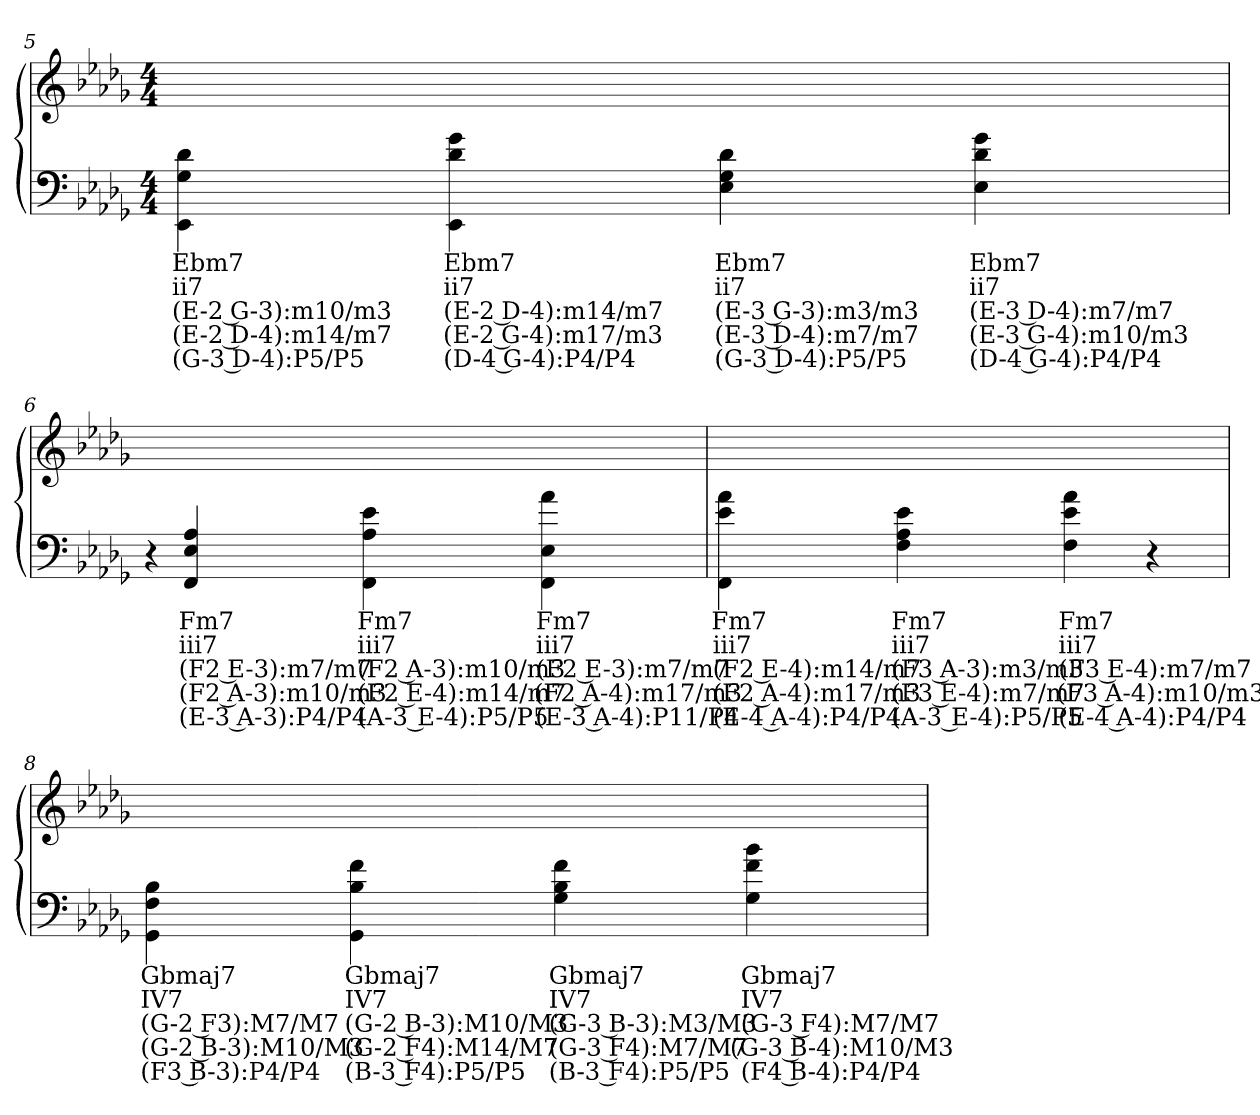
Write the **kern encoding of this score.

**kern	**text	**text	**text	**text	**text	**kern
*part2	*part2	*part2	*part2	*part2	*part2	*part1
*staff2	*staff2	*staff2	*staff2	*staff2	*staff2	*staff1
*clefF4	*	*	*	*	*	*clefG2
*k[b-e-a-d-g-]	*	*	*	*	*	*k[b-e-a-d-g-]
*D-:	*	*	*	*	*	*D-:
*M4/4	*	*	*	*	*	*M4/4
=5	=5	=5	=5	=5	=5	=5
4EE- 4G- 4d-	Ebm7	ii7	(E-2 G-3):m10/m3	(E-2 D-4):m14/m7	(G-3 D-4):P5/P5	1ryy
4EE- 4d- 4g-	Ebm7	ii7	(E-2 D-4):m14/m7	(E-2 G-4):m17/m3	(D-4 G-4):P4/P4	.
4E- 4G- 4d-	Ebm7	ii7	(E-3 G-3):m3/m3	(E-3 D-4):m7/m7	(G-3 D-4):P5/P5	.
4E- 4d- 4g-	Ebm7	ii7	(E-3 D-4):m7/m7	(E-3 G-4):m10/m3	(D-4 G-4):P4/P4	.
=6	=6	=6	=6	=6	=6	=6
4r	.	.	.	.	.	1ryy
4FF 4E- 4A-	Fm7	iii7	(F2 E-3):m7/m7	(F2 A-3):m10/m3	(E-3 A-3):P4/P4	.
4FF 4A- 4e-	Fm7	iii7	(F2 A-3):m10/m3	(F2 E-4):m14/m7	(A-3 E-4):P5/P5	.
4FF 4E- 4a-	Fm7	iii7	(F2 E-3):m7/m7	(F2 A-4):m17/m3	(E-3 A-4):P11/P4	.
=7	=7	=7	=7	=7	=7	=7
4FF 4e- 4a-	Fm7	iii7	(F2 E-4):m14/m7	(F2 A-4):m17/m3	(E-4 A-4):P4/P4	1ryy
4F 4A- 4e-	Fm7	iii7	(F3 A-3):m3/m3	(F3 E-4):m7/m7	(A-3 E-4):P5/P5	.
4F 4e- 4a-	Fm7	iii7	(F3 E-4):m7/m7	(F3 A-4):m10/m3	(E-4 A-4):P4/P4	.
4r	.	.	.	.	.	.
=8	=8	=8	=8	=8	=8	=8
4GG- 4F 4B-	Gbmaj7	IV7	(G-2 F3):M7/M7	(G-2 B-3):M10/M3	(F3 B-3):P4/P4	1ryy
4GG- 4B- 4f	Gbmaj7	IV7	(G-2 B-3):M10/M3	(G-2 F4):M14/M7	(B-3 F4):P5/P5	.
4G- 4B- 4f	Gbmaj7	IV7	(G-3 B-3):M3/M3	(G-3 F4):M7/M7	(B-3 F4):P5/P5	.
4G- 4f 4b-	Gbmaj7	IV7	(G-3 F4):M7/M7	(G-3 B-4):M10/M3	(F4 B-4):P4/P4	.
=	=	=	=	=	=	=
*-	*-	*-	*-	*-	*-	*-
